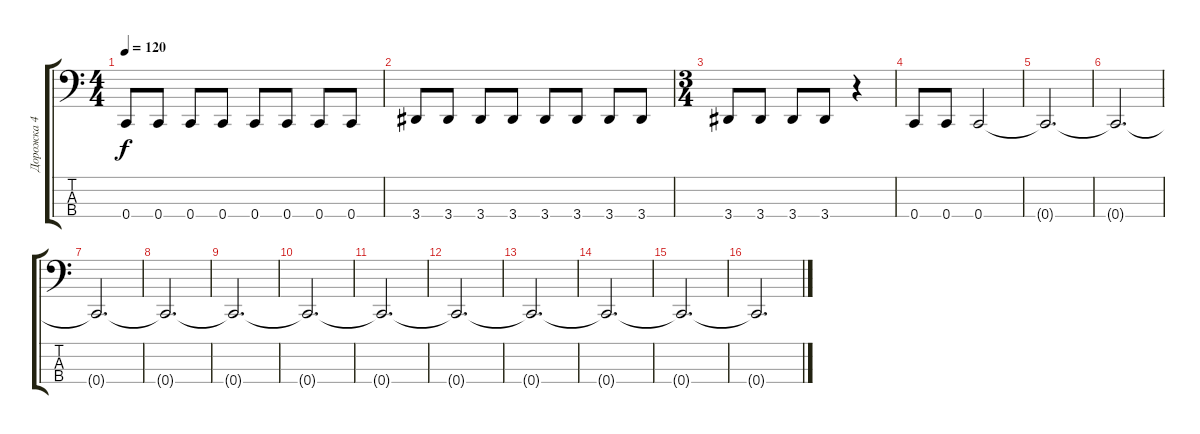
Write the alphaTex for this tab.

\track ("Дорожка 4" "Дорожка 4") {instrument electricbassfinger}
\staff {score tabs}
\tuning (F2 C2 G1 C1) {hide}
\ts (4 4)
\tempo 120
\clef f4
\ks c
0.4.8{dy f} 0.4.8 0.4.8 0.4.8 0.4.8 0.4.8 0.4.8 0.4.8 |
3.4.8 3.4.8 3.4.8 3.4.8 3.4.8 3.4.8 3.4.8 3.4.8 |
\ts (3 4)
3.4.8 3.4.8 3.4.8 3.4.8 r.4 |
0.4.8 0.4.8 0.4.2 |
0.4{t}.2{d} |
0.4{t}.2{d} |
0.4{t}.2{d} |
0.4{t}.2{d} |
0.4{t}.2{d} |
0.4{t}.2{d} |
0.4{t}.2{d} |
0.4{t}.2{d} |
0.4{t}.2{d} |
0.4{t}.2{d} |
0.4{t}.2{d} |
0.4{t}.2{d}
